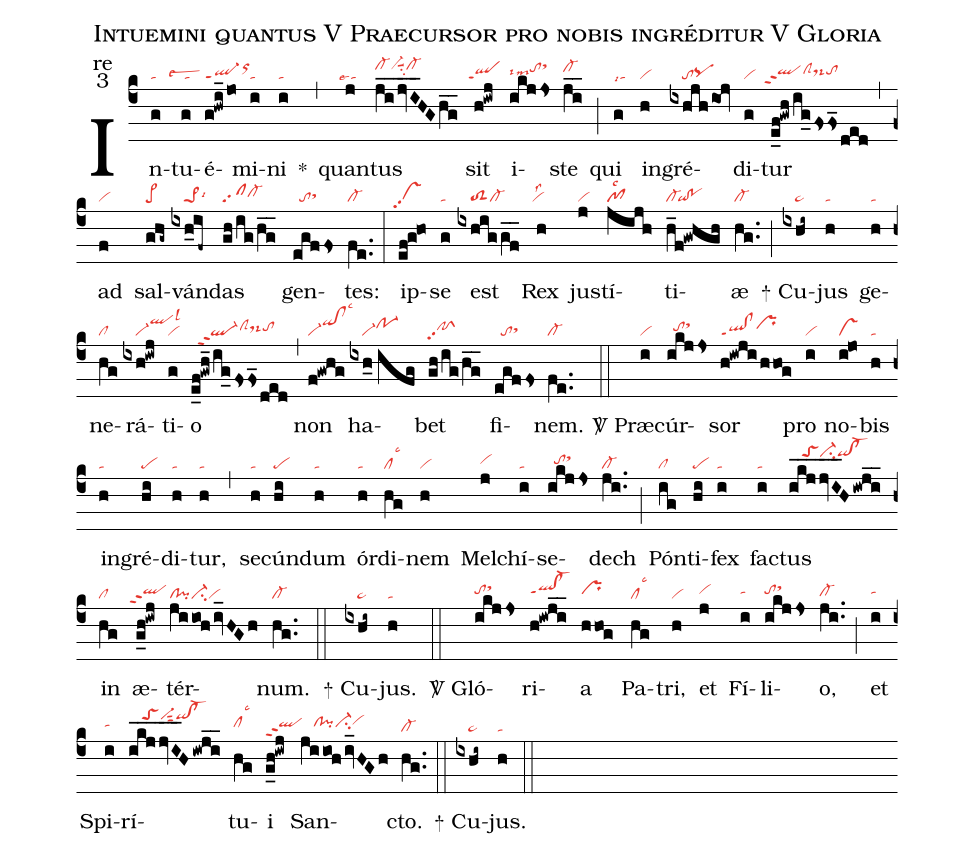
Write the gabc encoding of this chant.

name:Intuemini quantus V Praecursor pro nobis ingréditur V Gloria;
office-part:re;
mode:3;
nabc-lines:1;
%%
(c4) In(g|ta)tu(g|````talsew2)é(g!hwi_/jo|ql-ppt1orhj)mi(i|ta)ni(i|ta) <sp>*</sp>(,) quan(j|``talse4)tus(ji__/jvI__HGhg__|cl-hjvi-hjsuu1su2cl-hj) sit(h!iwj|``qlppt1) i(ikjjs|tohilsim7sthk)ste(ji__|cl-hi) (;) qui(g|talsi7) in(h|vi)gré(ixhjhioj|////topqhg)di(g|vi)tur(e_f!gwh/ig_fsfs_ded|``qlhhppt2clShhds-hhtohh) (,) ad(f|vi) sal(ghg~|pe>)ván(ixh_if~|////pe>1lsi6)das(gh/ig/hg__|clpp2cl-hh) gen(egffs|//tosthh)tes:(fe..|cl-) (:) ip(ef!g@ho|`vshgpp2)se(g|ta) est(ixhiggf__|////toS2cl-) Rex(h|`vilss2) jus(j|vi)tí(jijh|pf1lsc2)ti(h_f!gwhgh|cl-`qi!po)æ(hg..|cl-) (;)

<sp>+</sp> Cu(ixhi~|////ta>)jus(h|ta) ge(h|ta)ne(hg|cl)rá(ixh!iwj|////vi-qlhklsl3)ti(g|vi)o(e_f!gwh_/ig_fsfs_ded|//ql-ppt2clShhds-hhtohh) (,) non(f!gwhg|vi-qihj!clhjlsc3) ha(ixh_0//ifg|////vi-po-1hi)bet(gh/ig/hg__|pfShhpp2) fi(egffs|//tosthh)nem.(fe..|cl-) (::)

<sp>V/</sp> Præ(i|vi)cúr(ikjjs|//tohhsthj)sor(h!iwji/hhog|ql!clppt1prhi) pro(i|vi) no(i!jo|vs)bis(h|ta) in(h|ta)gré(hi|pe)di(h|ta)tur,(h|ta) (,) se(h|ta)cún(hi|pe)dum(h|ta) ór(h|ta)di(hg|cllsc3)nem(h|vi) Mel(j|vihh)chí(i|ta)se(ikjjs|//tohhsthj)dech(ji..|cl-) (;) Pón(ig|cl)ti(hi|pe)fex(i|ta) fac(i|ta)tus(ikj___jvI__H/iwji__|////toShkci-hkqihk!cl-hk) in(hg|cl) æ(g_h!iwj|``qlhhppt2)tér(jiioh/iv_HGh|cl!pici-vi)num.(hg..|cl-) (::)

<sp>+</sp> Cu(ixhi~|////ta>)jus.(h|ta) (::)

<sp>V/</sp> Gló(ikjjs|tohhsthj)ri(h!iwji__|qlhh!cl-hhppt1)a(hhog|prhh) Pa(hg|cllsc3)tri,(h|vi) et(j|vihh) Fí(i|tahh)li(ikjjs|tohhsthj)o,(ji..|cl-hg) (;) et(i|tahh) Spi(i|tahh)rí(ikjjvI_____H/iwji__|////toShkvi-hksut2qihk!cl-hk)tu(hg|clhhlsc3)i(g_h!iwj|qlhhppt2) San(jiioh/iv_HGh|////clhh!pihhci-hhvihi)cto.(hg..|cl-) (::)


<sp>+</sp> Cu(ixhi~|////ta>)jus.(h|ta) (::)
